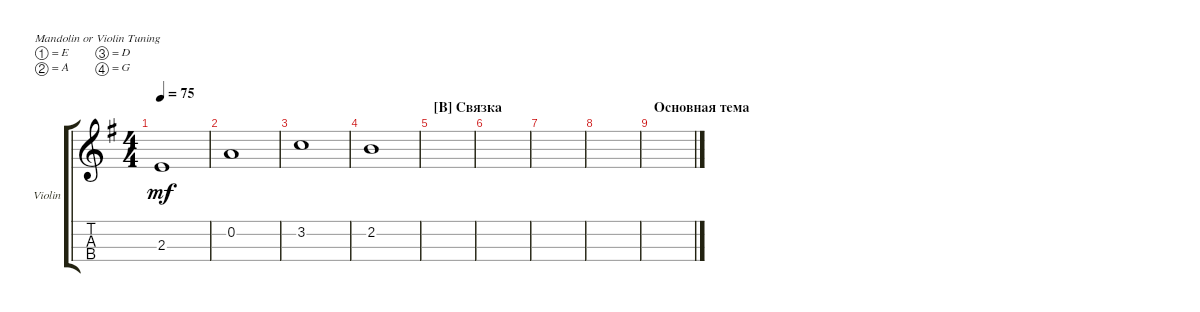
\bracketExtendMode groupsimilarinstruments
\firstSystemTrackNameOrientation horizontal
\otherSystemsTrackNameOrientation horizontal
\track ("Violin" "Violin") {instrument violin}
\staff {score tabs}
\tuning (E5 A4 D4 G3)
\ts (4 4)
\tempo 75
\clef g2
\scale
0.5
\ks eminor
2.3.1{dy mf} |
\scale
0.5 0.2.1 |
\scale
0.5 3.2.1 |
\scale
0.5 2.2.1 |
\section ("B" "Связка")
|
|
|
|
\section ("" "Основная тема")
